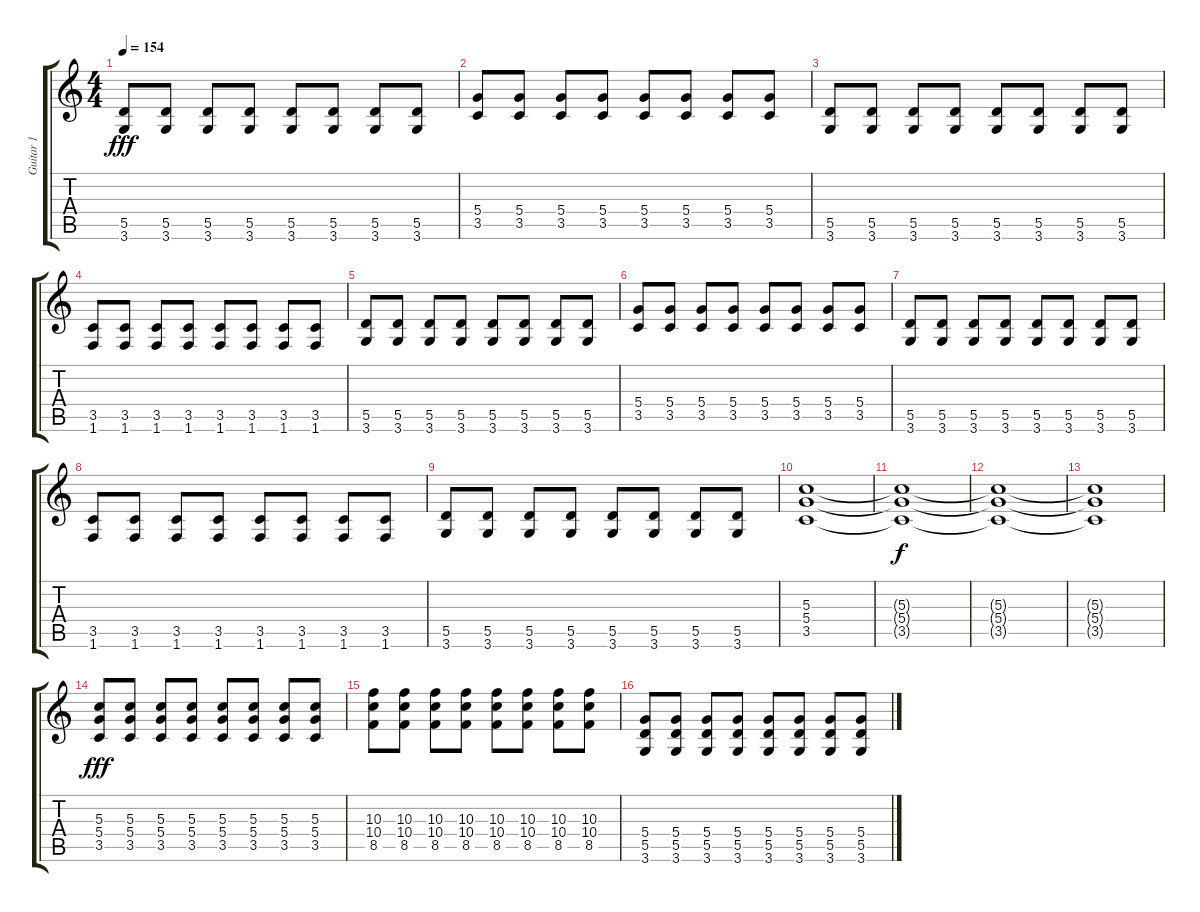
\track ("Guitar 1" "Guitar 1") {instrument overdrivenguitar}
\staff {score tabs}
\tuning (E4 B3 G3 D3 A2 E2) {hide}
\ts (4 4)
\tempo 154
\clef g2
\ks c
(5.5 3.6).8{dy fff} (5.5 3.6).8 (5.5 3.6).8 (5.5 3.6).8 (5.5 3.6).8 (5.5 3.6).8 (5.5 3.6).8 (5.5 3.6).8 |
(5.4 3.5).8 (5.4 3.5).8 (5.4 3.5).8 (5.4 3.5).8 (5.4 3.5).8 (5.4 3.5).8 (5.4 3.5).8 (5.4 3.5).8 |
(5.5 3.6).8 (5.5 3.6).8 (5.5 3.6).8 (5.5 3.6).8 (5.5 3.6).8 (5.5 3.6).8 (5.5 3.6).8 (5.5 3.6).8 |
(3.5 1.6).8 (3.5 1.6).8 (3.5 1.6).8 (3.5 1.6).8 (3.5 1.6).8 (3.5 1.6).8 (3.5 1.6).8 (3.5 1.6).8 |
(5.5 3.6).8 (5.5 3.6).8 (5.5 3.6).8 (5.5 3.6).8 (5.5 3.6).8 (5.5 3.6).8 (5.5 3.6).8 (5.5 3.6).8 |
(5.4 3.5).8 (5.4 3.5).8 (5.4 3.5).8 (5.4 3.5).8 (5.4 3.5).8 (5.4 3.5).8 (5.4 3.5).8 (5.4 3.5).8 |
(5.5 3.6).8 (5.5 3.6).8 (5.5 3.6).8 (5.5 3.6).8 (5.5 3.6).8 (5.5 3.6).8 (5.5 3.6).8 (5.5 3.6).8 |
(3.5 1.6).8 (3.5 1.6).8 (3.5 1.6).8 (3.5 1.6).8 (3.5 1.6).8 (3.5 1.6).8 (3.5 1.6).8 (3.5 1.6).8 |
(5.5 3.6).8 (5.5 3.6).8 (5.5 3.6).8 (5.5 3.6).8 (5.5 3.6).8 (5.5 3.6).8 (5.5 3.6).8 (5.5 3.6).8 |
(5.3 5.4 3.5).1 |
(5.3{t} 5.4{t} 3.5{t}).1{dy f} |
(5.3{t} 5.4{t} 3.5{t}).1 |
(5.3{t} 5.4{t} 3.5{t}).1 |
(5.3 5.4 3.5).8{dy fff} (5.3 5.4 3.5).8 (5.3 5.4 3.5).8 (5.3 5.4 3.5).8 (5.3 5.4 3.5).8 (5.3 5.4 3.5).8 (5.3 5.4 3.5).8 (5.3 5.4 3.5).8 |
(10.3 10.4 8.5).8 (10.3 10.4 8.5).8 (10.3 10.4 8.5).8 (10.3 10.4 8.5).8 (10.3 10.4 8.5).8 (10.3 10.4 8.5).8 (10.3 10.4 8.5).8 (10.3 10.4 8.5).8 |
(5.4 5.5 3.6).8 (5.4 5.5 3.6).8 (5.4 5.5 3.6).8 (5.4 5.5 3.6).8 (5.4 5.5 3.6).8 (5.4 5.5 3.6).8 (5.4 5.5 3.6).8 (5.4 5.5 3.6).8
